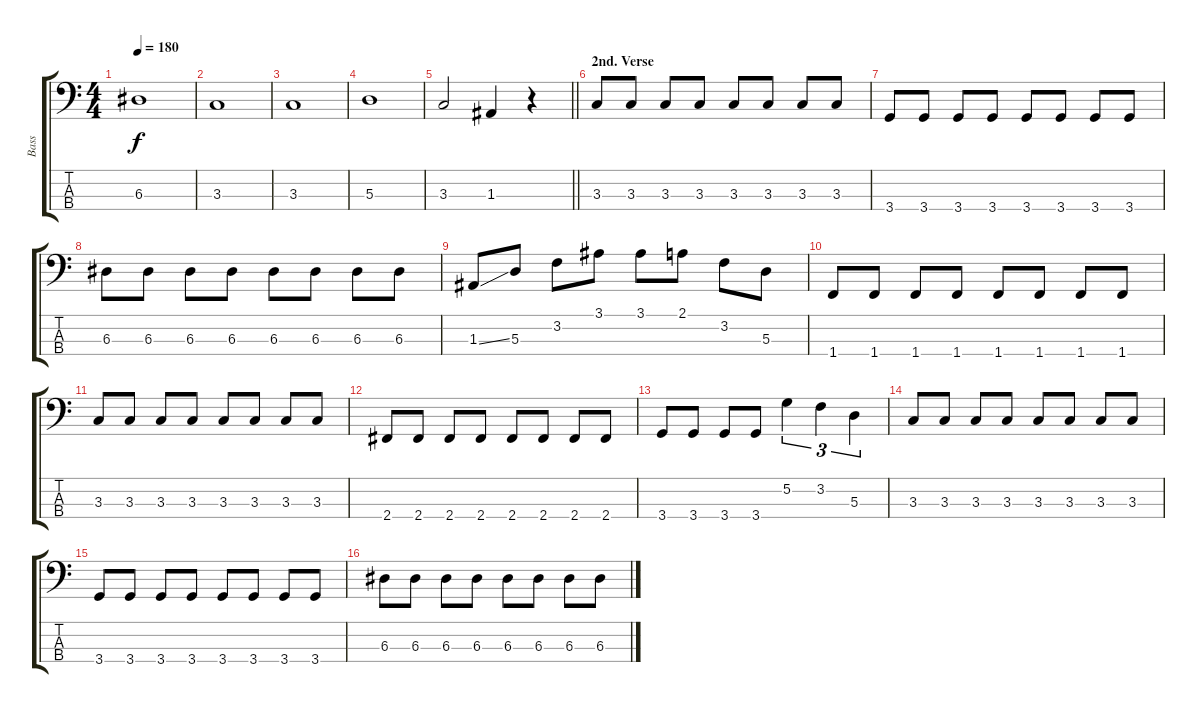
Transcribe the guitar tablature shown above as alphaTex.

\track ("Bass" "Bass") {instrument electricbassfinger}
\staff {score tabs}
\tuning (G2 D2 A1 E1) {hide}
\ts (4 4)
\tempo 180
\clef f4
\ks c
6.3.1{dy f} |
3.3.1 |
3.3.1 |
5.3.1 |
\barLineRight lightlight
3.3.2 1.3.4 r.4 |
\section ("" "2nd. Verse")
3.3.8 3.3.8 3.3.8 3.3.8 3.3.8 3.3.8 3.3.8 3.3.8 |
3.4.8 3.4.8 3.4.8 3.4.8 3.4.8 3.4.8 3.4.8 3.4.8 |
6.3.8 6.3.8 6.3.8 6.3.8 6.3.8 6.3.8 6.3.8 6.3.8 |
1.3{ss}.8 5.3.8 3.2.8 3.1.8 3.1.8 2.1.8 3.2.8 5.3.8 |
1.4.8 1.4.8 1.4.8 1.4.8 1.4.8 1.4.8 1.4.8 1.4.8 |
3.3.8 3.3.8 3.3.8 3.3.8 3.3.8 3.3.8 3.3.8 3.3.8 |
2.4.8 2.4.8 2.4.8 2.4.8 2.4.8 2.4.8 2.4.8 2.4.8 |
3.4.8 3.4.8 3.4.8 3.4.8 5.2.4{tu (3 2)} 3.2.4{tu (3 2)} 5.3.4{tu (3 2)} |
3.3.8 3.3.8 3.3.8 3.3.8 3.3.8 3.3.8 3.3.8 3.3.8 |
3.4.8 3.4.8 3.4.8 3.4.8 3.4.8 3.4.8 3.4.8 3.4.8 |
6.3.8 6.3.8 6.3.8 6.3.8 6.3.8 6.3.8 6.3.8 6.3.8
